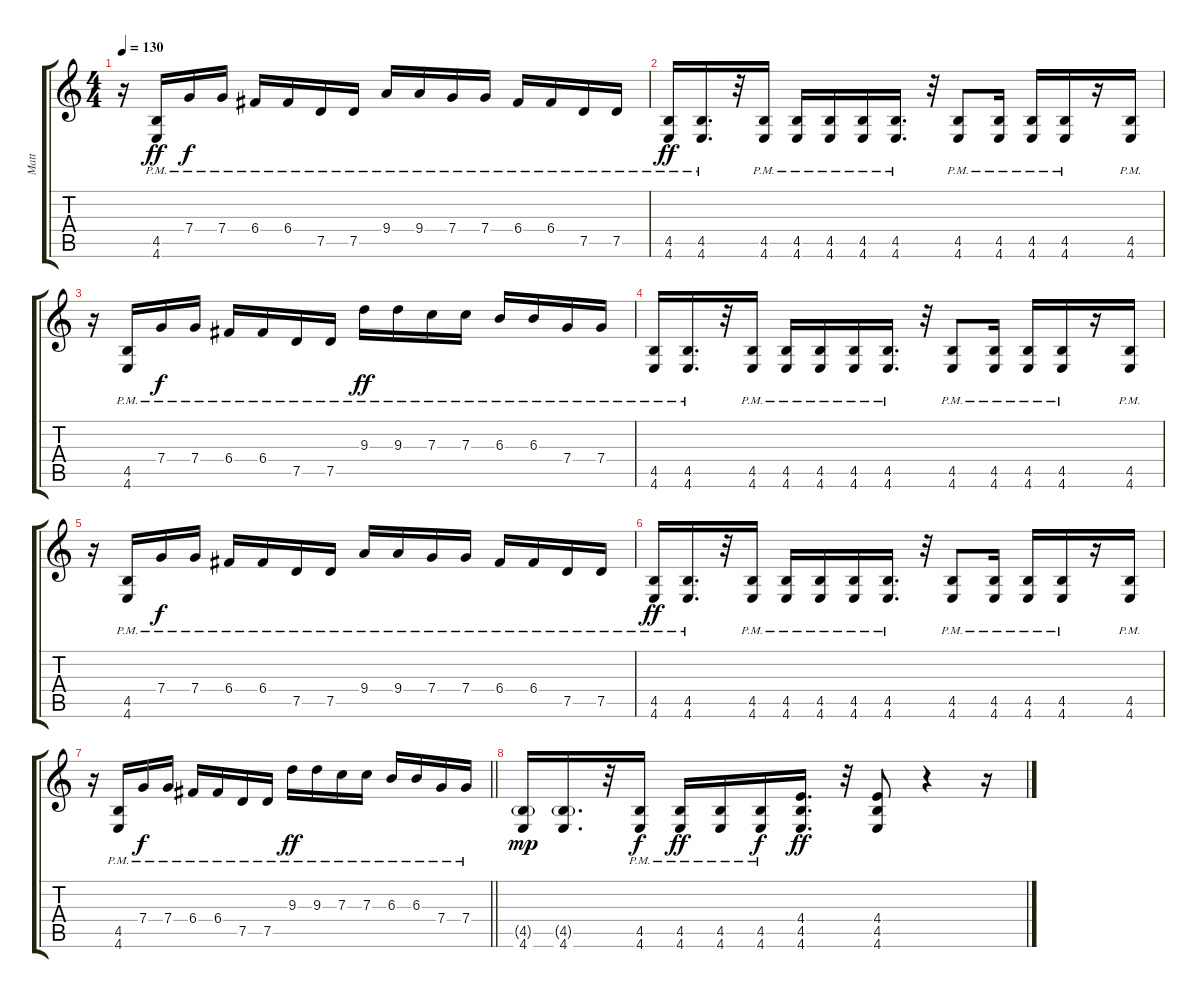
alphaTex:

\track ("Matt" "Matt") {instrument distortionguitar}
\staff {score tabs}
\tuning (D4 A3 F3 C3 G2 C2) {hide}
\ts (4 4)
\tempo 130
\clef g2
\ks c
r.16{dy ff} (4.5{pm} 4.6{pm}).16 7.4{pm}.16{dy f} 7.4{pm}.16 6.4{pm}.16 6.4{pm}.16 7.5{pm}.16 7.5{pm}.16 9.4{pm}.16 9.4{pm}.16 7.4{pm}.16 7.4{pm}.16 6.4{pm}.16 6.4{pm}.16 7.5{pm}.16 7.5{pm}.16 |
(4.5{pm} 4.6{pm}).16{dy ff} (4.5{pm} 4.6{pm}).16{d} r.32 (4.5{pm} 4.6{pm}).16 (4.5{pm} 4.6{pm}).16 (4.5{pm} 4.6{pm}).16 (4.5{pm} 4.6{pm}).16 (4.5{pm} 4.6{pm}).16{d} r.32 (4.5{pm} 4.6{pm}).8 (4.5{pm} 4.6{pm}).16 (4.5{pm} 4.6{pm}).16 (4.5{pm} 4.6{pm}).16 r.16 (4.5{pm} 4.6{pm}).16 |
r.16 (4.5{pm} 4.6{pm}).16 7.4{pm}.16{dy f} 7.4{pm}.16 6.4{pm}.16 6.4{pm}.16 7.5{pm}.16 7.5{pm}.16 9.3{pm}.16{dy ff} 9.3{pm}.16 7.3{pm}.16 7.3{pm}.16 6.3{pm}.16 6.3{pm}.16 7.4{pm}.16 7.4{pm}.16 |
(4.5{pm} 4.6{pm}).16 (4.5{pm} 4.6{pm}).16{d} r.32 (4.5{pm} 4.6{pm}).16 (4.5{pm} 4.6{pm}).16 (4.5{pm} 4.6{pm}).16 (4.5{pm} 4.6{pm}).16 (4.5{pm} 4.6{pm}).16{d} r.32 (4.5{pm} 4.6{pm}).8 (4.5{pm} 4.6{pm}).16 (4.5{pm} 4.6{pm}).16 (4.5{pm} 4.6{pm}).16 r.16 (4.5{pm} 4.6{pm}).16 |
r.16 (4.5{pm} 4.6{pm}).16 7.4{pm}.16{dy f} 7.4{pm}.16 6.4{pm}.16 6.4{pm}.16 7.5{pm}.16 7.5{pm}.16 9.4{pm}.16 9.4{pm}.16 7.4{pm}.16 7.4{pm}.16 6.4{pm}.16 6.4{pm}.16 7.5{pm}.16 7.5{pm}.16 |
(4.5{pm} 4.6{pm}).16{dy ff} (4.5{pm} 4.6{pm}).16{d} r.32 (4.5{pm} 4.6{pm}).16 (4.5{pm} 4.6{pm}).16 (4.5{pm} 4.6{pm}).16 (4.5{pm} 4.6{pm}).16 (4.5{pm} 4.6{pm}).16{d} r.32 (4.5{pm} 4.6{pm}).8 (4.5{pm} 4.6{pm}).16 (4.5{pm} 4.6{pm}).16 (4.5{pm} 4.6{pm}).16 r.16 (4.5{pm} 4.6{pm}).16 |
\barLineRight lightlight
r.16 (4.5{pm} 4.6{pm}).16 7.4{pm}.16{dy f} 7.4{pm}.16 6.4{pm}.16 6.4{pm}.16 7.5{pm}.16 7.5{pm}.16 9.3{pm}.16{dy ff} 9.3{pm}.16 7.3{pm}.16 7.3{pm}.16 6.3{pm}.16 6.3{pm}.16 7.4{pm}.16 7.4{pm}.16 |
(4.5{g} 4.6).16{dy mp} (4.5{g} 4.6).16{d} r.32 (4.5{pm} 4.6{pm}).16{dy f} (4.5{pm} 4.6).16{dy ff} (4.5{pm} 4.6).16 (4.5{pm} 4.6).16{dy f} (4.4 4.5 4.6).16{d dy ff} r.32 (4.4 4.5 4.6).8 r.4 r.16
